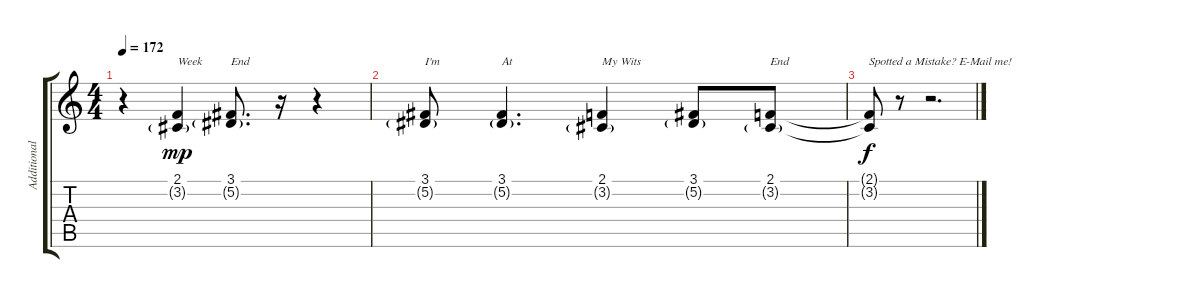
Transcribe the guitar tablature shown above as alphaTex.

\track ("Additional Vocals" "Additional") {instrument sopranosax}
\staff {score tabs}
\tuning (Eb4 Bb3 Gb3 Db3 Ab2 Eb2) {hide}
\ts (4 4)
\tempo 172
\clef g2
\ks c
r.4{dy mp volume 14 balance 14} (2.1 3.2{g}).4{txt "Week" volume 12 balance 2} (3.1 5.2{g}).8{d txt "End" volume 8} r.16 r.4 |
(3.1 5.2{g}).8{txt "I'm" volume 2 balance 2} (3.1 5.2{g}).4{d txt "At"} (2.1 3.2{g}).4{txt "My Wits" balance 14} (3.1 5.2{g}).8 (2.1 3.2{g}).8{txt "End"} |
(2.1{t} 3.2{t}).8{txt "Spotted a Mistake? E-Mail me!" dy f} r.8 r.2{d}
